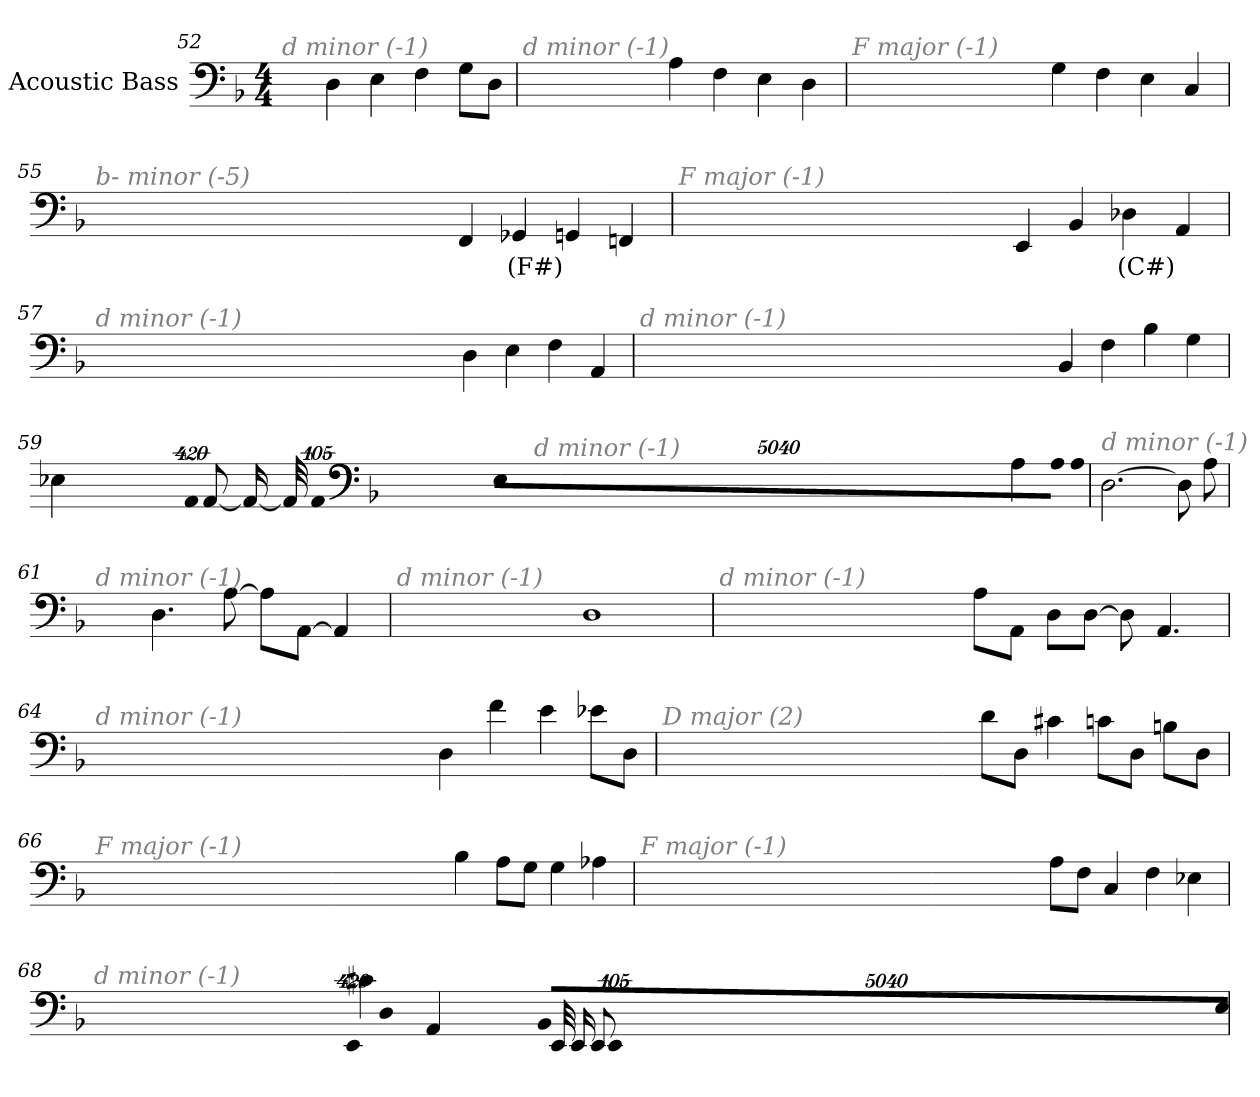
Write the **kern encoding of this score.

**kern	**text
*part1	*part1
*staff1	*staff1
*I"Acoustic Bass	*
*clefF4	*
*ITrd7c12	*
*k[b-]	*
*F:	*
*M4/4	*
=52	=52
!LO:TX:i:color=#808080:t=d minor (-1)	!
4DD	.
4EE	.
4FF	.
8GGL	.
8DDJ	.
=53	=53
!LO:TX:i:color=#808080:t=d minor (-1)	!
4AA	.
4FF	.
4EE	.
4DD	.
=54	=54
!LO:TX:i:color=#808080:t=F major (-1)	!
4GG	.
4FF	.
4EE	.
4CC	.
=55	=55
!LO:TX:i:color=#808080:t=b- minor (-5)	!
4FFF	.
4GGG-Xi	(F#)
4GGG	.
4FFFn	.
=56	=56
!LO:TX:i:color=#808080:t=F major (-1)	!
4EEE	.
4BBB-	.
4DD-Xi	(C#)
4AAA	.
=57	=57
!LO:TX:i:color=#808080:t=d minor (-1)	!
4DD	.
4EE	.
4FF	.
4AAA	.
=58	=58
!LO:TX:i:color=#808080:t=d minor (-1)	!
4BBB-	.
4FF	.
4BB-	.
4GG	.
=59	=59
!LO:TX:i:color=#808080:t=d minor (-1)	!
4AA	.
!LO:N:vis=8	!
40320%3347AAL	.
!LO:N:vis=8	!
40320%3347AA	.
!LO:N:vis=8	!
40320%3347EEJ	.
!LO:N:vis=1024	!
[13440%13AAA	.
8AAA_	.
16AAA_	.
32AAA_	.
!LO:N:vis=1024%31	!
13440%407AAA]	.
4EE-X	.
=60	=60
!LO:TX:i:color=#808080:t=d minor (-1)	!
[2.DD	.
8DD]	.
8AA	.
=61	=61
!LO:TX:i:color=#808080:t=d minor (-1)	!
4.DD	.
[8AA	.
8AAL]	.
[8AAAJ	.
4AAA]	.
=62	=62
!LO:TX:i:color=#808080:t=d minor (-1)	!
1DD	.
=63	=63
!LO:TX:i:color=#808080:t=d minor (-1)	!
8AAL	.
8AAAJ	.
8DDL	.
[8DDJ	.
8DD]	.
4.AAA	.
=64	=64
!LO:TX:i:color=#808080:t=d minor (-1)	!
4DD	.
4F	.
4E	.
8E-XL	.
8DDJ	.
=65	=65
!LO:TX:i:color=#808080:t=D major (2)	!
8DL	.
8DDJ	.
4C#X	.
8CnL	.
8DDJ	.
8BBnL	.
8DDJ	.
=66	=66
!LO:TX:i:color=#808080:t=F major (-1)	!
4BB-	.
8AAL	.
8GGJ	.
4GG	.
4AA-X	.
=67	=67
!LO:TX:i:color=#808080:t=F major (-1)	!
8AAL	.
8FFJ	.
4CC	.
4FF	.
4EE-X	.
=68	=68
!LO:TX:i:color=#808080:t=d minor (-1)	!
!LO:N:vis=8	!
40320%3347EEL	.
!LO:N:vis=8	!
40320%3347DD	.
!LO:N:vis=8	!
40320%3347BBB-J	.
!LO:N:vis=1024	!
[13440%13EEE	.
8EEE_	.
16EEE_	.
32EEE_	.
!LO:N:vis=1024%31	!
13440%407EEE]	.
4AAA	.
4C#X	.
=	=
*-	*-
